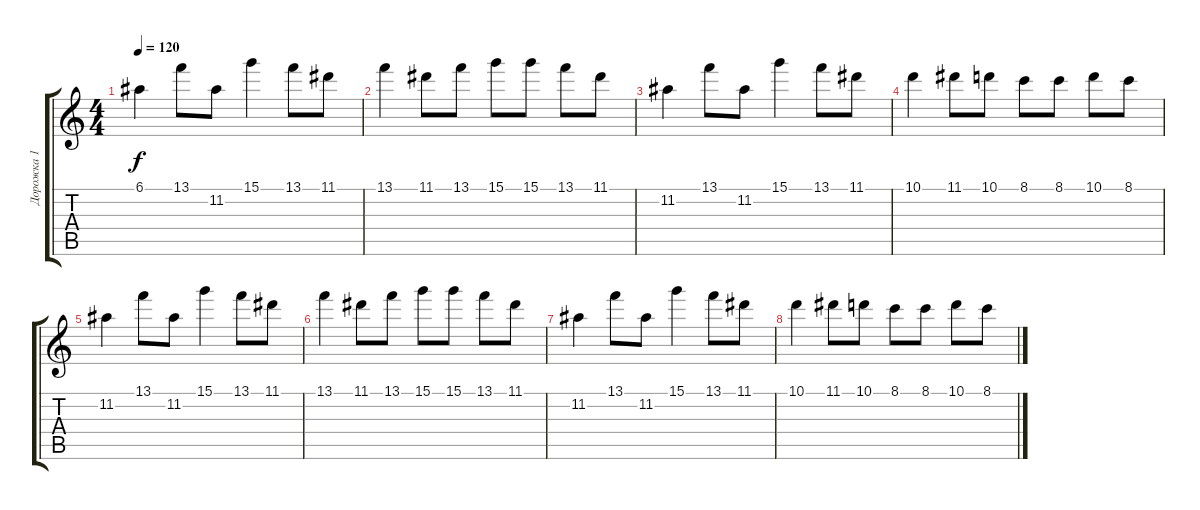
\track ("Дорожка 1" "Дорожка 1") {instrument acousticguitarsteel}
\staff {score tabs}
\tuning (E4 B3 G3 D3 A2 E2) {hide}
\ts (4 4)
\tempo 120
\clef g2
\ks c
6.1.4{dy f} 13.1.8 11.2.8 15.1.4 13.1.8 11.1.8 |
13.1.4 11.1.8 13.1.8 15.1.8 15.1.8 13.1.8 11.1.8 |
11.2.4 13.1.8 11.2.8 15.1.4 13.1.8 11.1.8 |
10.1.4 11.1.8 10.1.8 8.1.8 8.1.8 10.1.8 8.1.8 |
11.2.4 13.1.8 11.2.8 15.1.4 13.1.8 11.1.8 |
13.1.4 11.1.8 13.1.8 15.1.8 15.1.8 13.1.8 11.1.8 |
11.2.4 13.1.8 11.2.8 15.1.4 13.1.8 11.1.8 |
10.1.4 11.1.8 10.1.8 8.1.8 8.1.8 10.1.8 8.1.8
